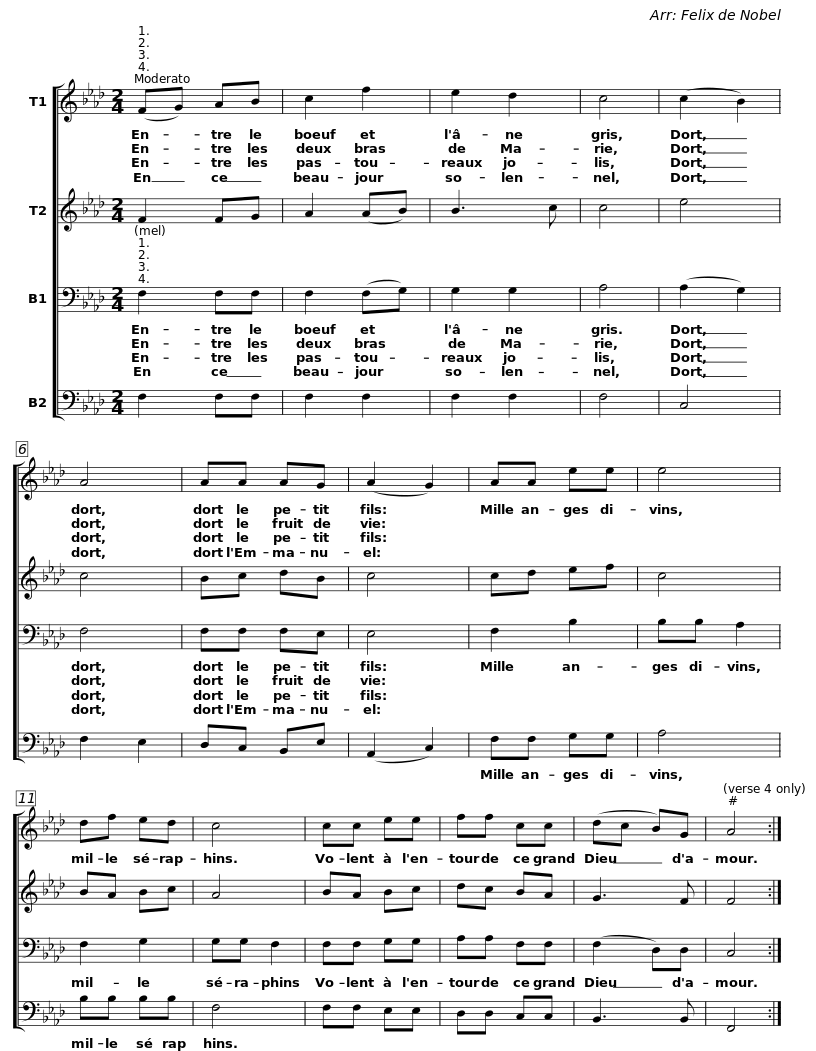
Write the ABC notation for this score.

X:1
%%score [ 1 2 3 4 ]
L:1/8
M:2/4
I:linebreak $
K:Ab
V:1 treble
V:2 treble
V:3 bass
V:4 bass
V:1
 (FG) AB | c2 f2 | e2 d2 | c4 | (c2 B2) | %5
 A4 | AA AG | (A2 G2) |$ AA ee | e4 | %10
 df ed | c4 |$ cc ee | ff cc | (dc B)G | %15
 A4 :| %16
V:2
 F2 FG | A2 (AB) | B3 c | c4 | e4 | %5
 c4 | Bc dB | c4 |$ cd ef | c4 | %10
 BA Bc | A4 |$ BA Bc | dc BA | G3 F | %15
 F4 :| %16
V:3
 F,2 F,F, | F,2 (F,G,) | G,2 G,2 | A,4 | (A,2 G,2) | %5
 F,4 | F,F, F,E, | E,4 |$ F,2 B,2 | B,B, A,2 | %10
 F,2 G,2 | G,G, F,2 |$ F,F, G,G, | A,A, F,F, | (F,2 D,)D, | %15
 C,4 :| %16
V:4
 F,2 F,F, | F,2 F,2 | F,2 F,2 | F,4 | C,4 | %5
 F,2 E,2 | D,C, B,,E, | (A,,2 C,2) |$ F,F, G,G, | A,4 | %10
 B,B, B,B, | F,4 |$ F,F, E,E, | D,D, C,C, | B,,3 B,, | %15
 F,,4 :| %16
